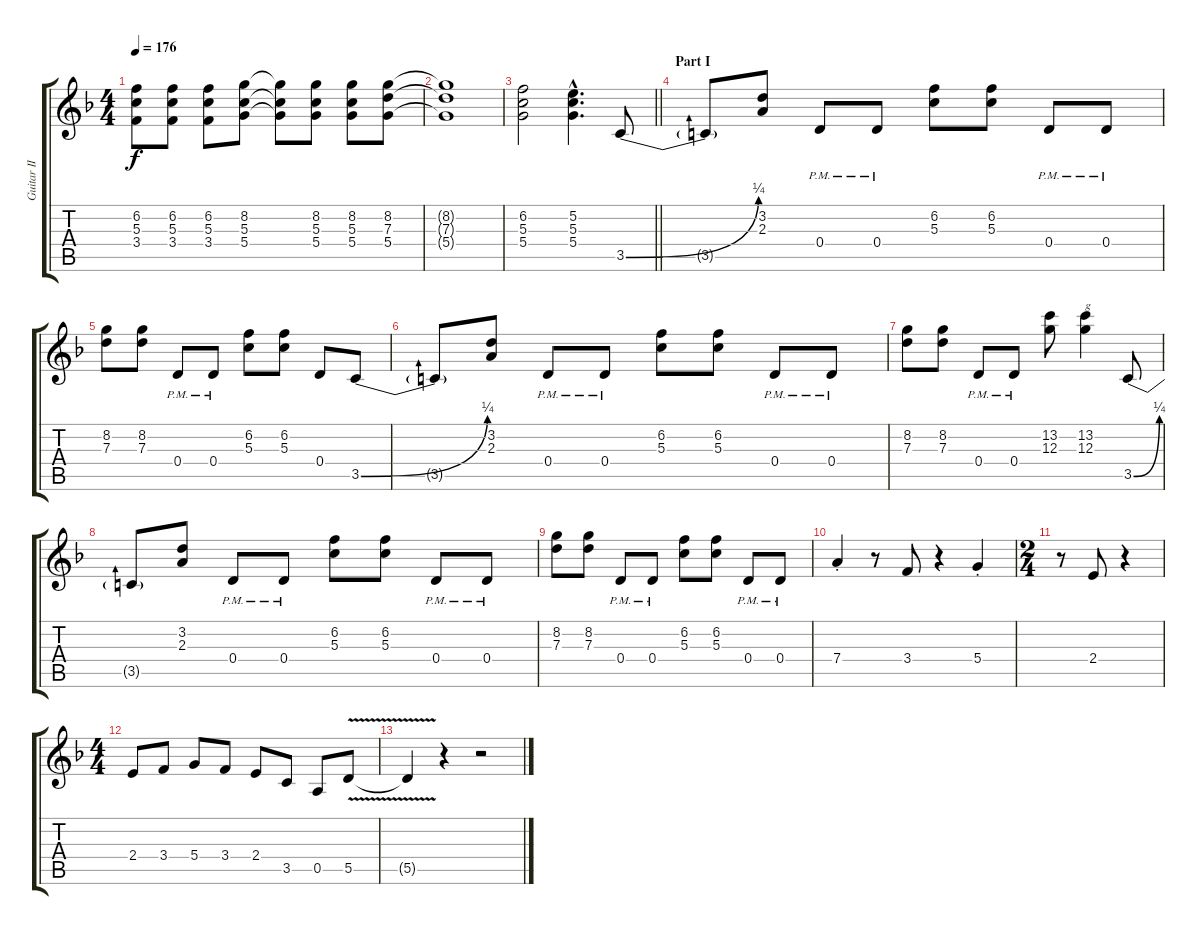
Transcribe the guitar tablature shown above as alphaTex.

\track ("Guitar II (Daita)" "Guitar II ") {instrument distortionguitar}
\staff {score tabs}
\tuning (E4 B3 G3 D3 A2 D2) {hide}
\ts (4 4)
\tempo 176
\clef g2
\ks f
(6.2{t} 5.3{t} 3.4{t}).8{dy f} (6.2 5.3 3.4).8 (6.2 5.3 3.4).8 (8.2 5.3 5.4).8 (8.2{t} 5.3{t} 5.4{t}).8 (8.2 5.3 5.4).8 (8.2 5.3 5.4).8 (8.2 7.3 5.4).8 |
(8.2{t} 7.3{t} 5.4{t}).1 |
\barLineRight lightlight
(6.2 5.3 5.4).2 (5.2{hac} 5.3{hac} 5.4{hac}).4{d} 3.5{be (bend 0 0 60 1)}.8 |
\section ("" "Part I")
3.5{t}.8 (3.2 2.3).8 0.4{pm}.8 0.4{pm}.8 (6.2 5.3).8 (6.2 5.3).8 0.4{pm}.8 0.4{pm}.8 |
(8.2 7.3).8 (8.2 7.3).8 0.4{pm}.8 0.4{pm}.8 (6.2 5.3).8 (6.2 5.3).8 0.4.8 3.5{be (bend 0 0 60 1)}.8 |
3.5{t}.8 (3.2 2.3).8 0.4{pm}.8 0.4{pm}.8 (6.2 5.3).8 (6.2 5.3).8 0.4{pm}.8 0.4{pm}.8 |
(8.2 7.3).8 (8.2 7.3).8 0.4{pm}.8 0.4{pm}.8 (13.2 12.3).8 (13.2 12.3).4{txt "g"} 3.5{be (bend 0 0 60 1)}.8 |
3.5{t}.8 (3.2 2.3).8 0.4{pm}.8 0.4{pm}.8 (6.2 5.3).8 (6.2 5.3).8 0.4{pm}.8 0.4{pm}.8 |
(8.2 7.3).8 (8.2 7.3).8 0.4{pm}.8 0.4{pm}.8 (6.2 5.3).8 (6.2 5.3).8 0.4{pm}.8 0.4{pm}.8 |
7.4{st}.4 r.8 3.4.8 r.4 5.4{st}.4 |
\ts (2 4)
r.8 2.4.8 r.4 |
\ts (4 4)
2.4.8 3.4.8 5.4.8 3.4.8 2.4.8 3.5.8 0.5.8 5.5{v}.8 |
5.5{t}.4 r.4 r.2
